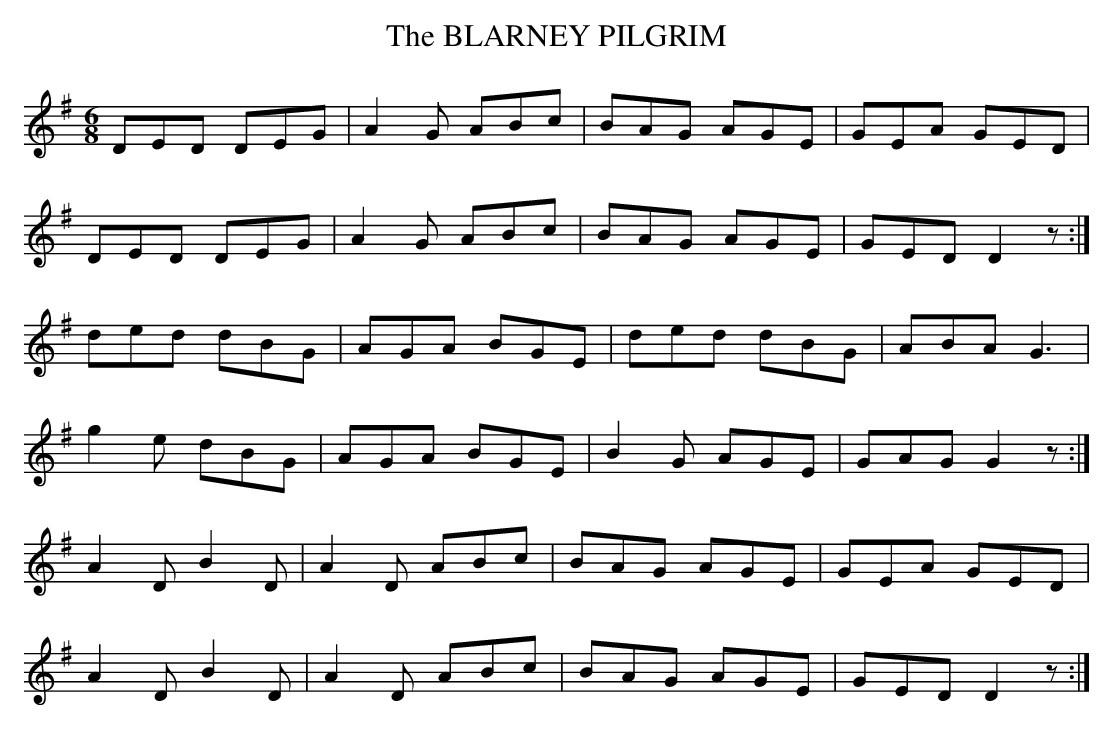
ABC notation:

X:1
T:BLARNEY PILGRIM, The
that musicians of today play this tune note-for-note the
way it appears here!
M:6/8
L:1/8
K:Dmix
DED DEG|A2G ABc|BAG AGE|GEA GED|
DED DEG|A2G ABc|BAG AGE|GED D2z:|
ded dBG|AGA BGE|ded dBG|ABA G3|
g2e dBG|AGA BGE|B2G AGE|GAG G2z:|
A2D B2D|A2D ABc|BAG AGE|GEA GED|
A2D B2D|A2D ABc|BAG AGE|GED D2z:|
